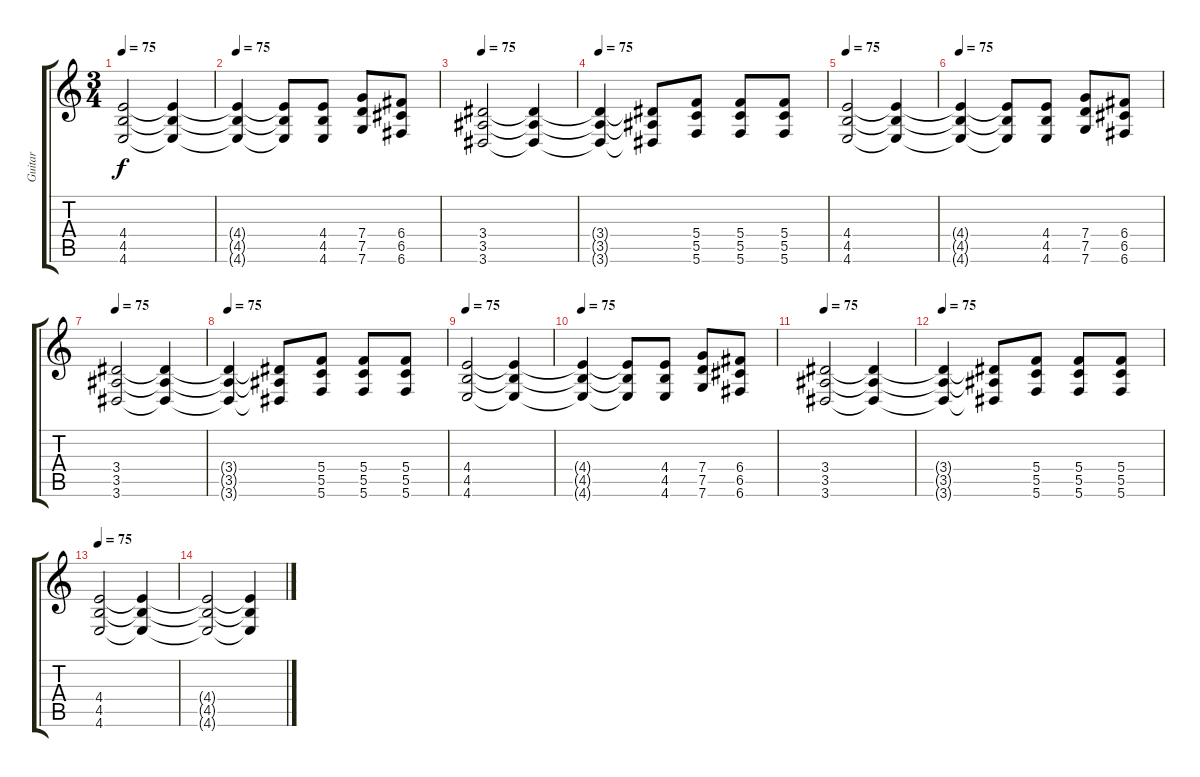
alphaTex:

\track ("Guitar" "Guitar") {instrument distortionguitar}
\staff {score tabs}
\tuning (D4 A3 F3 C3 G2 C2) {hide}
\ts (3 4)
\tempo 75
\clef g2
\ks c
(4.4 4.5 4.6).2{dy f} (4.4{t} 4.5{t} 4.6{t}).4 |
\tempo 75
(4.4{t} 4.5{t} 4.6{t}).4 (4.4{t} 4.5{t} 4.6{t}).8 (4.4 4.5 4.6).8 (7.4 7.5 7.6).8 (6.4 6.5 6.6).8 |
\tempo 75
(3.4 3.5 3.6).2 (3.4{t} 3.5{t} 3.6{t}).4 |
\tempo 75
(3.4{t} 3.5{t} 3.6{t}).4 (3.4{t} 3.5{t} 3.6{t}).8 (5.4 5.5 5.6).8 (5.4 5.5 5.6).8 (5.4 5.5 5.6).8 |
\tempo 75
(4.4 4.5 4.6).2 (4.4{t} 4.5{t} 4.6{t}).4 |
\tempo 75
(4.4{t} 4.5{t} 4.6{t}).4 (4.4{t} 4.5{t} 4.6{t}).8 (4.4 4.5 4.6).8 (7.4 7.5 7.6).8 (6.4 6.5 6.6).8 |
\tempo 75
(3.4 3.5 3.6).2 (3.4{t} 3.5{t} 3.6{t}).4 |
\tempo 75
(3.4{t} 3.5{t} 3.6{t}).4 (3.4{t} 3.5{t} 3.6{t}).8 (5.4 5.5 5.6).8 (5.4 5.5 5.6).8 (5.4 5.5 5.6).8 |
\tempo 75
(4.4 4.5 4.6).2 (4.4{t} 4.5{t} 4.6{t}).4 |
\tempo 75
(4.4{t} 4.5{t} 4.6{t}).4 (4.4{t} 4.5{t} 4.6{t}).8 (4.4 4.5 4.6).8 (7.4 7.5 7.6).8 (6.4 6.5 6.6).8 |
\tempo 75
(3.4 3.5 3.6).2 (3.4{t} 3.5{t} 3.6{t}).4 |
\tempo 75
(3.4{t} 3.5{t} 3.6{t}).4 (3.4{t} 3.5{t} 3.6{t}).8 (5.4 5.5 5.6).8 (5.4 5.5 5.6).8 (5.4 5.5 5.6).8 |
\tempo 75
(4.4 4.5 4.6).2{volume 0} (4.4{t} 4.5{t} 4.6{t}).4 |
(4.4{t} 4.5{t} 4.6{t}).2 (4.4{t} 4.5{t} 4.6{t}).4
